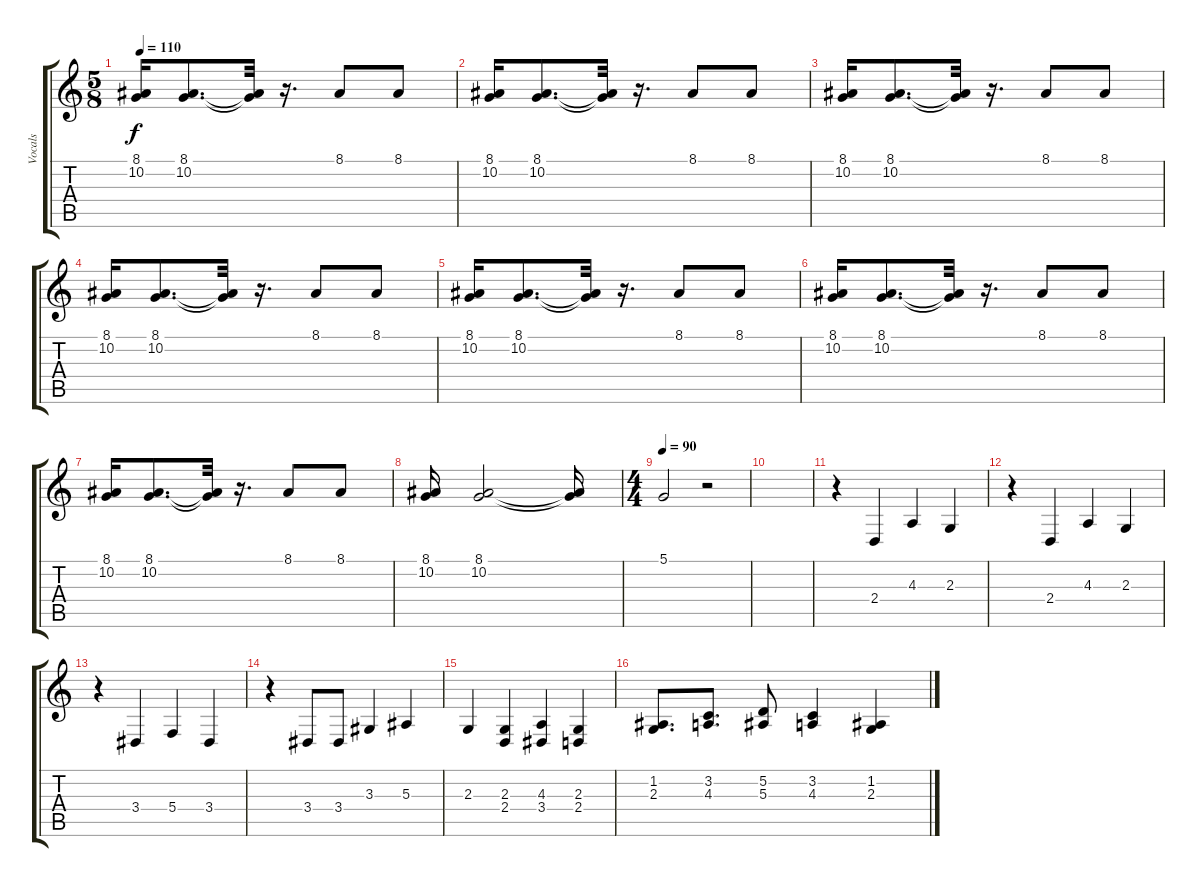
\track ("Vocals" "Vocals") {instrument englishhorn}
\staff {score tabs}
\tuning (D4 A3 F3 C3 G2 C2) {hide}
\ts (5 8)
\tempo 110
\clef g2
\ks c
(8.1 10.2).16{dy f} (8.1 10.2).8{d} (8.1{t} 10.2{t}).32 r.16{d} 8.1.8 8.1.8 |
(8.1 10.2).16 (8.1 10.2).8{d} (8.1{t} 10.2{t}).32 r.16{d} 8.1.8 8.1.8 |
(8.1 10.2).16 (8.1 10.2).8{d} (8.1{t} 10.2{t}).32 r.16{d} 8.1.8 8.1.8 |
(8.1 10.2).16 (8.1 10.2).8{d} (8.1{t} 10.2{t}).32 r.16{d} 8.1.8 8.1.8 |
(8.1 10.2).16 (8.1 10.2).8{d} (8.1{t} 10.2{t}).32 r.16{d} 8.1.8 8.1.8 |
(8.1 10.2).16 (8.1 10.2).8{d} (8.1{t} 10.2{t}).32 r.16{d} 8.1.8 8.1.8 |
(8.1 10.2).16 (8.1 10.2).8{d} (8.1{t} 10.2{t}).32 r.16{d} 8.1.8 8.1.8 |
(8.1 10.2).16 (8.1 10.2).2 (8.1{t} 10.2{t}).16 |
\ts (4 4)
\tempo 90
5.1.2 r.2 |
|
r.4 2.4.4 4.3.4 2.3.4 |
r.4 2.4.4 4.3.4 2.3.4 |
r.4 3.4.4 5.4.4 3.4.4 |
r.4 3.4.8 3.4.8 3.3.4 5.3.4 |
2.3.4 (2.3 2.4).4 (4.3 3.4).4 (2.3 2.4).4 |
(1.2 2.3).8{d} (3.2 4.3).8{d} (5.2 5.3).8 (3.2 4.3).4 (1.2 2.3).4
